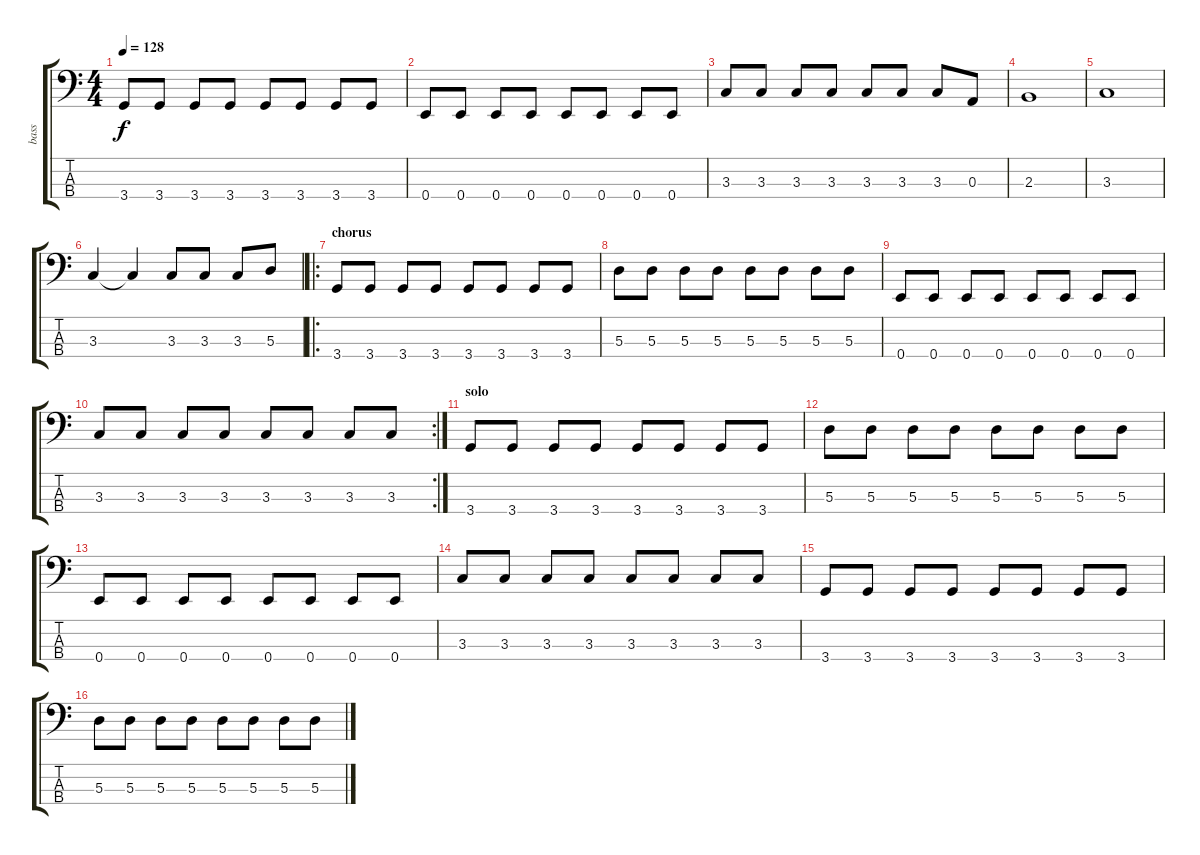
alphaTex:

\track ("bass" "bass") {instrument electricbasspick}
\staff {score tabs}
\tuning (G2 D2 A1 E1) {hide}
\ts (4 4)
\tempo 128
\clef f4
\ks c
3.4.8{dy f} 3.4.8 3.4.8 3.4.8 3.4.8 3.4.8 3.4.8 3.4.8 |
0.4.8 0.4.8 0.4.8 0.4.8 0.4.8 0.4.8 0.4.8 0.4.8 |
3.3.8 3.3.8 3.3.8 3.3.8 3.3.8 3.3.8 3.3.8 0.3.8 |
2.3.1 |
3.3.1 |
3.3.4 3.3{t}.4 3.3.8 3.3.8 3.3.8 5.3.8 |
\ro
\section ("" "chorus")
3.4.8 3.4.8 3.4.8 3.4.8 3.4.8 3.4.8 3.4.8 3.4.8 |
5.3.8 5.3.8 5.3.8 5.3.8 5.3.8 5.3.8 5.3.8 5.3.8 |
0.4.8 0.4.8 0.4.8 0.4.8 0.4.8 0.4.8 0.4.8 0.4.8 |
\rc 2
3.3.8 3.3.8 3.3.8 3.3.8 3.3.8 3.3.8 3.3.8 3.3.8 |
\section ("" "solo")
3.4.8 3.4.8 3.4.8 3.4.8 3.4.8 3.4.8 3.4.8 3.4.8 |
5.3.8 5.3.8 5.3.8 5.3.8 5.3.8 5.3.8 5.3.8 5.3.8 |
0.4.8 0.4.8 0.4.8 0.4.8 0.4.8 0.4.8 0.4.8 0.4.8 |
3.3.8 3.3.8 3.3.8 3.3.8 3.3.8 3.3.8 3.3.8 3.3.8 |
3.4.8 3.4.8 3.4.8 3.4.8 3.4.8 3.4.8 3.4.8 3.4.8 |
5.3.8 5.3.8 5.3.8 5.3.8 5.3.8 5.3.8 5.3.8 5.3.8
